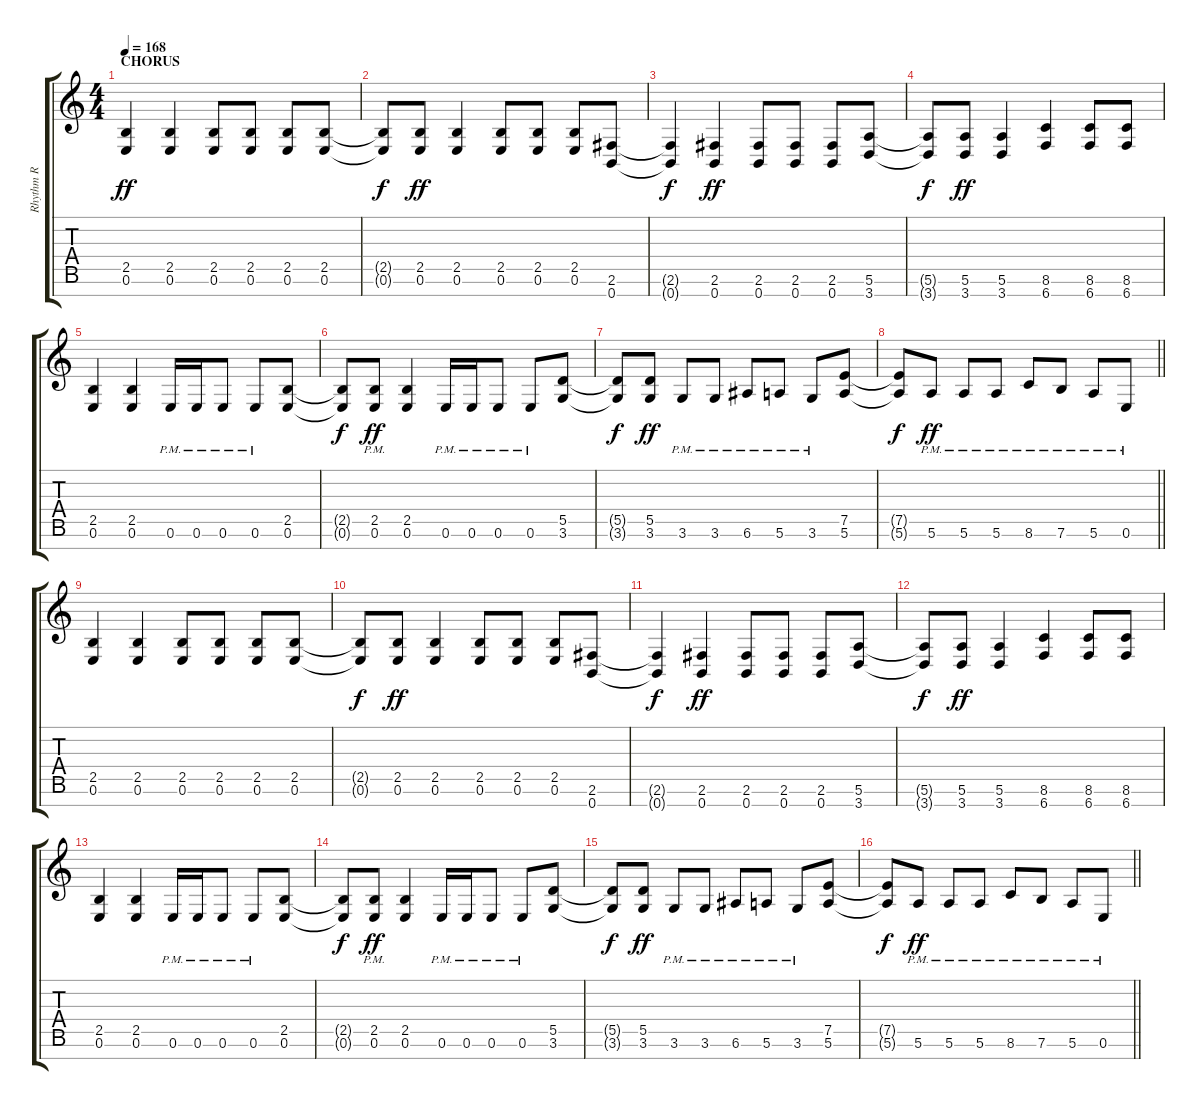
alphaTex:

\track ("Rhythm R" "Rhythm R") {instrument overdrivenguitar}
\staff {score tabs}
\tuning (E4 B3 G3 D3 A2 E2 B1) {hide}
\ts (4 4)
\section ("" "CHORUS")
\tempo 168
\clef g2
\ks c
(2.5 0.6).4{dy ff} (2.5 0.6).4 (2.5 0.6).8 (2.5 0.6).8 (2.5 0.6).8 (2.5 0.6).8 |
(2.5{t} 0.6{t}).8{dy f} (2.5 0.6).8{dy ff} (2.5 0.6).4 (2.5 0.6).8 (2.5 0.6).8 (2.5 0.6).8 (2.6 0.7).8 |
(2.6{t} 0.7{t}).4{dy f} (2.6 0.7).4{dy ff} (2.6 0.7).8 (2.6 0.7).8 (2.6 0.7).8 (5.6 3.7).8 |
(5.6{t} 3.7{t}).8{dy f} (5.6 3.7).8{dy ff} (5.6 3.7).4 (8.6 6.7).4 (8.6 6.7).8 (8.6 6.7).8 |
(2.5 0.6).4 (2.5 0.6).4 0.6{pm}.16 0.6{pm}.16 0.6{pm}.8 0.6{pm}.8 (2.5 0.6).8 |
(2.5{t} 0.6{t}).8{dy f} (2.5{pm} 0.6{pm}).8{dy ff} (2.5 0.6).4 0.6{pm}.16 0.6{pm}.16 0.6{pm}.8 0.6{pm}.8 (5.5 3.6).8 |
(5.5{t} 3.6{t}).8{dy f} (5.5 3.6).8{dy ff} 3.6{pm}.8 3.6{pm}.8 6.6{pm}.8 5.6{pm}.8 3.6{pm}.8 (7.5 5.6).8 |
\barLineRight lightlight
(7.5{t} 5.6{t}).8{dy f} 5.6{pm}.8{dy ff} 5.6{pm}.8 5.6{pm}.8 8.6{pm}.8 7.6{pm}.8 5.6{pm}.8 0.6{pm}.8 |
(2.5 0.6).4 (2.5 0.6).4 (2.5 0.6).8 (2.5 0.6).8 (2.5 0.6).8 (2.5 0.6).8 |
(2.5{t} 0.6{t}).8{dy f} (2.5 0.6).8{dy ff} (2.5 0.6).4 (2.5 0.6).8 (2.5 0.6).8 (2.5 0.6).8 (2.6 0.7).8 |
(2.6{t} 0.7{t}).4{dy f} (2.6 0.7).4{dy ff} (2.6 0.7).8 (2.6 0.7).8 (2.6 0.7).8 (5.6 3.7).8 |
(5.6{t} 3.7{t}).8{dy f} (5.6 3.7).8{dy ff} (5.6 3.7).4 (8.6 6.7).4 (8.6 6.7).8 (8.6 6.7).8 |
(2.5 0.6).4 (2.5 0.6).4 0.6{pm}.16 0.6{pm}.16 0.6{pm}.8 0.6{pm}.8 (2.5 0.6).8 |
(2.5{t} 0.6{t}).8{dy f} (2.5{pm} 0.6{pm}).8{dy ff} (2.5 0.6).4 0.6{pm}.16 0.6{pm}.16 0.6{pm}.8 0.6{pm}.8 (5.5 3.6).8 |
(5.5{t} 3.6{t}).8{dy f} (5.5 3.6).8{dy ff} 3.6{pm}.8 3.6{pm}.8 6.6{pm}.8 5.6{pm}.8 3.6{pm}.8 (7.5 5.6).8 |
\barLineRight lightlight
(7.5{t} 5.6{t}).8{dy f} 5.6{pm}.8{dy ff} 5.6{pm}.8 5.6{pm}.8 8.6{pm}.8 7.6{pm}.8 5.6{pm}.8 0.6{pm}.8
